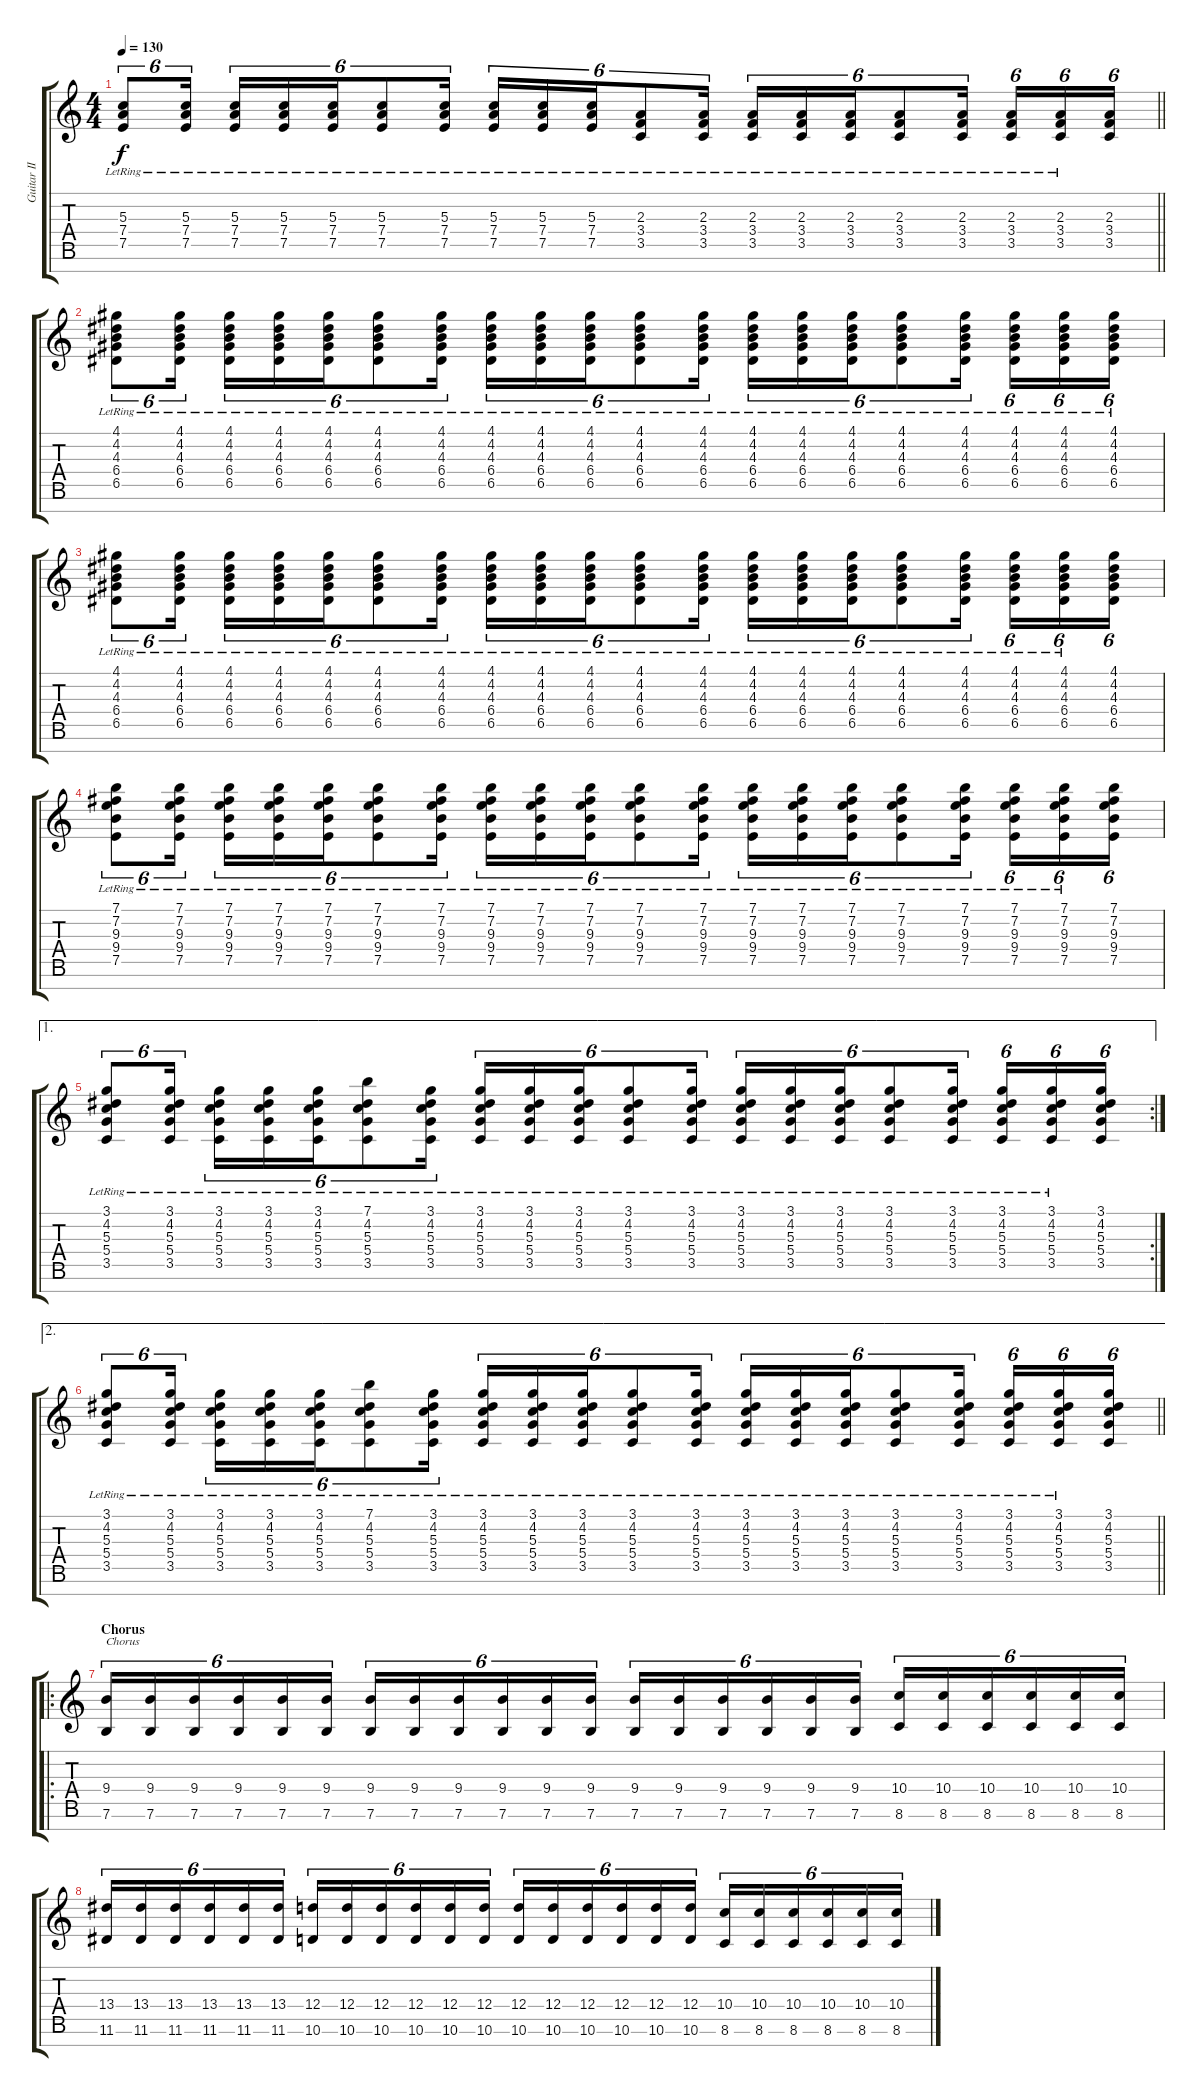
\track ("Guitar II [Samoth]" "Guitar II ") {instrument distortionguitar}
\staff {score tabs}
\tuning (E4 B3 G3 D3 A2 E2 B1) {hide}
\ts (4 4)
\tempo 130
\clef g2
\barLineRight lightlight
\ks c
(5.3{lr} 7.4{lr} 7.5{lr}).8{tu (6 4) dy f} (5.3{lr} 7.4{lr} 7.5{lr}).16{tu (6 4)} (5.3{lr} 7.4{lr} 7.5{lr}).16{tu (6 4)} (5.3{lr} 7.4{lr} 7.5{lr}).16{tu (6 4)} (5.3{lr} 7.4{lr} 7.5{lr}).16{tu (6 4)} (5.3{lr} 7.4{lr} 7.5{lr}).8{tu (6 4)} (5.3{lr} 7.4{lr} 7.5{lr}).16{tu (6 4)} (5.3{lr} 7.4{lr} 7.5{lr}).16{tu (6 4)} (5.3{lr} 7.4{lr} 7.5{lr}).16{tu (6 4)} (5.3{lr} 7.4{lr} 7.5{lr}).16{tu (6 4)} (2.3{lr} 3.4{lr} 3.5{lr}).8{tu (6 4)} (2.3{lr} 3.4{lr} 3.5{lr}).16{tu (6 4)} (2.3{lr} 3.4{lr} 3.5{lr}).16{tu (6 4)} (2.3{lr} 3.4{lr} 3.5{lr}).16{tu (6 4)} (2.3{lr} 3.4{lr} 3.5{lr}).16{tu (6 4)} (2.3{lr} 3.4{lr} 3.5{lr}).8{tu (6 4)} (2.3{lr} 3.4{lr} 3.5{lr}).16{tu (6 4)} (2.3{lr} 3.4{lr} 3.5{lr}).16{tu (6 4)} (2.3{lr} 3.4{lr} 3.5{lr}).16{tu (6 4)} (2.3 3.4 3.5).16{tu (6 4)} |
(4.1 4.2 4.3{lr} 6.4{lr} 6.5{lr}).8{tu (6 4)} (4.1 4.2 4.3{lr} 6.4{lr} 6.5{lr}).16{tu (6 4)} (4.1 4.2 4.3{lr} 6.4{lr} 6.5{lr}).16{tu (6 4)} (4.1 4.2 4.3{lr} 6.4{lr} 6.5{lr}).16{tu (6 4)} (4.1 4.2 4.3{lr} 6.4{lr} 6.5{lr}).16{tu (6 4)} (4.1 4.2 4.3{lr} 6.4{lr} 6.5{lr}).8{tu (6 4)} (4.1 4.2 4.3{lr} 6.4{lr} 6.5{lr}).16{tu (6 4)} (4.1 4.2 4.3{lr} 6.4{lr} 6.5{lr}).16{tu (6 4)} (4.1 4.2 4.3{lr} 6.4{lr} 6.5{lr}).16{tu (6 4)} (4.1 4.2 4.3{lr} 6.4{lr} 6.5{lr}).16{tu (6 4)} (4.1 4.2 4.3{lr} 6.4{lr} 6.5{lr}).8{tu (6 4)} (4.1 4.2 4.3{lr} 6.4{lr} 6.5{lr}).16{tu (6 4)} (4.1 4.2 4.3{lr} 6.4{lr} 6.5{lr}).16{tu (6 4)} (4.1 4.2 4.3{lr} 6.4{lr} 6.5{lr}).16{tu (6 4)} (4.1 4.2 4.3{lr} 6.4{lr} 6.5{lr}).16{tu (6 4)} (4.1 4.2 4.3{lr} 6.4{lr} 6.5{lr}).8{tu (6 4)} (4.1 4.2 4.3{lr} 6.4{lr} 6.5{lr}).16{tu (6 4)} (4.1 4.2 4.3{lr} 6.4{lr} 6.5{lr}).16{tu (6 4)} (4.1 4.2 4.3{lr} 6.4{lr} 6.5{lr}).16{tu (6 4)} (4.1{lr} 4.2{lr} 4.3{lr} 6.4{lr} 6.5{lr}).16{tu (6 4)} |
(4.1 4.2 4.3{lr} 6.4{lr} 6.5{lr}).8{tu (6 4)} (4.1 4.2 4.3{lr} 6.4{lr} 6.5{lr}).16{tu (6 4)} (4.1 4.2 4.3{lr} 6.4{lr} 6.5{lr}).16{tu (6 4)} (4.1 4.2 4.3{lr} 6.4{lr} 6.5{lr}).16{tu (6 4)} (4.1 4.2 4.3{lr} 6.4{lr} 6.5{lr}).16{tu (6 4)} (4.1 4.2 4.3{lr} 6.4{lr} 6.5{lr}).8{tu (6 4)} (4.1 4.2 4.3{lr} 6.4{lr} 6.5{lr}).16{tu (6 4)} (4.1 4.2 4.3{lr} 6.4{lr} 6.5{lr}).16{tu (6 4)} (4.1 4.2 4.3{lr} 6.4{lr} 6.5{lr}).16{tu (6 4)} (4.1 4.2 4.3{lr} 6.4{lr} 6.5{lr}).16{tu (6 4)} (4.1 4.2 4.3{lr} 6.4{lr} 6.5{lr}).8{tu (6 4)} (4.1 4.2 4.3{lr} 6.4{lr} 6.5{lr}).16{tu (6 4)} (4.1 4.2 4.3{lr} 6.4{lr} 6.5{lr}).16{tu (6 4)} (4.1 4.2 4.3{lr} 6.4{lr} 6.5{lr}).16{tu (6 4)} (4.1 4.2 4.3{lr} 6.4{lr} 6.5{lr}).16{tu (6 4)} (4.1 4.2 4.3{lr} 6.4{lr} 6.5{lr}).8{tu (6 4)} (4.1 4.2 4.3{lr} 6.4{lr} 6.5{lr}).16{tu (6 4)} (4.1 4.2 4.3{lr} 6.4{lr} 6.5{lr}).16{tu (6 4)} (4.1 4.2 4.3{lr} 6.4{lr} 6.5{lr}).16{tu (6 4)} (4.1 4.2 4.3 6.4 6.5).16{tu (6 4)} |
(7.1 7.2 9.3{lr} 9.4{lr} 7.5{lr}).8{tu (6 4)} (7.1 7.2 9.3{lr} 9.4{lr} 7.5{lr}).16{tu (6 4)} (7.1 7.2 9.3{lr} 9.4{lr} 7.5{lr}).16{tu (6 4)} (7.1 7.2 9.3{lr} 9.4{lr} 7.5{lr}).16{tu (6 4)} (7.1 7.2 9.3{lr} 9.4{lr} 7.5{lr}).16{tu (6 4)} (7.1 7.2 9.3{lr} 9.4{lr} 7.5{lr}).8{tu (6 4)} (7.1 7.2 9.3{lr} 9.4{lr} 7.5{lr}).16{tu (6 4)} (7.1 7.2 9.3{lr} 9.4{lr} 7.5{lr}).16{tu (6 4)} (7.1 7.2 9.3{lr} 9.4{lr} 7.5{lr}).16{tu (6 4)} (7.1 7.2 9.3{lr} 9.4{lr} 7.5{lr}).16{tu (6 4)} (7.1 7.2 9.3{lr} 9.4{lr} 7.5{lr}).8{tu (6 4)} (7.1 7.2 9.3{lr} 9.4{lr} 7.5{lr}).16{tu (6 4)} (7.1 7.2 9.3{lr} 9.4{lr} 7.5{lr}).16{tu (6 4)} (7.1 7.2 9.3{lr} 9.4{lr} 7.5{lr}).16{tu (6 4)} (7.1 7.2 9.3{lr} 9.4{lr} 7.5{lr}).16{tu (6 4)} (7.1 7.2 9.3{lr} 9.4{lr} 7.5{lr}).8{tu (6 4)} (7.1 7.2 9.3{lr} 9.4{lr} 7.5{lr}).16{tu (6 4)} (7.1 7.2 9.3{lr} 9.4{lr} 7.5{lr}).16{tu (6 4)} (7.1 7.2 9.3{lr} 9.4{lr} 7.5{lr}).16{tu (6 4)} (7.1 7.2 9.3 9.4 7.5).16{tu (6 4)} |
\ae 1
\rc 2
(3.1 4.2 5.3{lr} 5.4{lr} 3.5{lr}).8{tu (6 4)} (3.1 4.2 5.3{lr} 5.4{lr} 3.5{lr}).16{tu (6 4)} (3.1 4.2 5.3{lr} 5.4{lr} 3.5{lr}).16{tu (6 4)} (3.1 4.2 5.3{lr} 5.4{lr} 3.5{lr}).16{tu (6 4)} (3.1 4.2 5.3{lr} 5.4{lr} 3.5{lr}).16{tu (6 4)} (7.1 4.2 5.3{lr} 5.4{lr} 3.5{lr}).8{tu (6 4)} (3.1 4.2 5.3{lr} 5.4{lr} 3.5{lr}).16{tu (6 4)} (3.1 4.2 5.3{lr} 5.4{lr} 3.5{lr}).16{tu (6 4)} (3.1 4.2 5.3{lr} 5.4{lr} 3.5{lr}).16{tu (6 4)} (3.1 4.2 5.3{lr} 5.4{lr} 3.5{lr}).16{tu (6 4)} (3.1 4.2 5.3{lr} 5.4{lr} 3.5{lr}).8{tu (6 4)} (3.1 4.2 5.3{lr} 5.4{lr} 3.5{lr}).16{tu (6 4)} (3.1 4.2 5.3{lr} 5.4{lr} 3.5{lr}).16{tu (6 4)} (3.1 4.2 5.3{lr} 5.4{lr} 3.5{lr}).16{tu (6 4)} (3.1 4.2 5.3{lr} 5.4{lr} 3.5{lr}).16{tu (6 4)} (3.1 4.2 5.3{lr} 5.4{lr} 3.5{lr}).8{tu (6 4)} (3.1 4.2 5.3{lr} 5.4{lr} 3.5{lr}).16{tu (6 4)} (3.1 4.2 5.3{lr} 5.4{lr} 3.5{lr}).16{tu (6 4)} (3.1 4.2 5.3{lr} 5.4{lr} 3.5{lr}).16{tu (6 4)} (3.1 4.2 5.3 5.4 3.5).16{tu (6 4)} |
\ae 2
\barLineRight lightlight
(3.1 4.2 5.3{lr} 5.4{lr} 3.5{lr}).8{tu (6 4)} (3.1 4.2 5.3{lr} 5.4{lr} 3.5{lr}).16{tu (6 4)} (3.1 4.2 5.3{lr} 5.4{lr} 3.5{lr}).16{tu (6 4)} (3.1 4.2 5.3{lr} 5.4{lr} 3.5{lr}).16{tu (6 4)} (3.1 4.2 5.3{lr} 5.4{lr} 3.5{lr}).16{tu (6 4)} (7.1 4.2 5.3{lr} 5.4{lr} 3.5{lr}).8{tu (6 4)} (3.1 4.2 5.3{lr} 5.4{lr} 3.5{lr}).16{tu (6 4)} (3.1 4.2 5.3{lr} 5.4{lr} 3.5{lr}).16{tu (6 4)} (3.1 4.2 5.3{lr} 5.4{lr} 3.5{lr}).16{tu (6 4)} (3.1 4.2 5.3{lr} 5.4{lr} 3.5{lr}).16{tu (6 4)} (3.1 4.2 5.3{lr} 5.4{lr} 3.5{lr}).8{tu (6 4)} (3.1 4.2 5.3{lr} 5.4{lr} 3.5{lr}).16{tu (6 4)} (3.1 4.2 5.3{lr} 5.4{lr} 3.5{lr}).16{tu (6 4)} (3.1 4.2 5.3{lr} 5.4{lr} 3.5{lr}).16{tu (6 4)} (3.1 4.2 5.3{lr} 5.4{lr} 3.5{lr}).16{tu (6 4)} (3.1 4.2 5.3{lr} 5.4{lr} 3.5{lr}).8{tu (6 4)} (3.1 4.2 5.3{lr} 5.4{lr} 3.5{lr}).16{tu (6 4)} (3.1 4.2 5.3{lr} 5.4{lr} 3.5{lr}).16{tu (6 4)} (3.1 4.2 5.3{lr} 5.4{lr} 3.5{lr}).16{tu (6 4)} (3.1 4.2 5.3 5.4 3.5).16{tu (6 4)} |
\ro
\section ("" "Chorus")
(9.4 7.6).16{tu (6 4) txt "Chorus"} (9.4 7.6).16{tu (6 4)} (9.4 7.6).16{tu (6 4)} (9.4 7.6).16{tu (6 4)} (9.4 7.6).16{tu (6 4)} (9.4 7.6).16{tu (6 4)} (9.4 7.6).16{tu (6 4)} (9.4 7.6).16{tu (6 4)} (9.4 7.6).16{tu (6 4)} (9.4 7.6).16{tu (6 4)} (9.4 7.6).16{tu (6 4)} (9.4 7.6).16{tu (6 4)} (9.4 7.6).16{tu (6 4)} (9.4 7.6).16{tu (6 4)} (9.4 7.6).16{tu (6 4)} (9.4 7.6).16{tu (6 4)} (9.4 7.6).16{tu (6 4)} (9.4 7.6).16{tu (6 4)} (10.4 8.6).16{tu (6 4)} (10.4 8.6).16{tu (6 4)} (10.4 8.6).16{tu (6 4)} (10.4 8.6).16{tu (6 4)} (10.4 8.6).16{tu (6 4)} (10.4 8.6).16{tu (6 4)} |
(13.4 11.6).16{tu (6 4)} (13.4 11.6).16{tu (6 4)} (13.4 11.6).16{tu (6 4)} (13.4 11.6).16{tu (6 4)} (13.4 11.6).16{tu (6 4)} (13.4 11.6).16{tu (6 4)} (12.4 10.6).16{tu (6 4)} (12.4 10.6).16{tu (6 4)} (12.4 10.6).16{tu (6 4)} (12.4 10.6).16{tu (6 4)} (12.4 10.6).16{tu (6 4)} (12.4 10.6).16{tu (6 4)} (12.4 10.6).16{tu (6 4)} (12.4 10.6).16{tu (6 4)} (12.4 10.6).16{tu (6 4)} (12.4 10.6).16{tu (6 4)} (12.4 10.6).16{tu (6 4)} (12.4 10.6).16{tu (6 4)} (10.4 8.6).16{tu (6 4)} (10.4 8.6).16{tu (6 4)} (10.4 8.6).16{tu (6 4)} (10.4 8.6).16{tu (6 4)} (10.4 8.6).16{tu (6 4)} (10.4 8.6).16{tu (6 4)}
